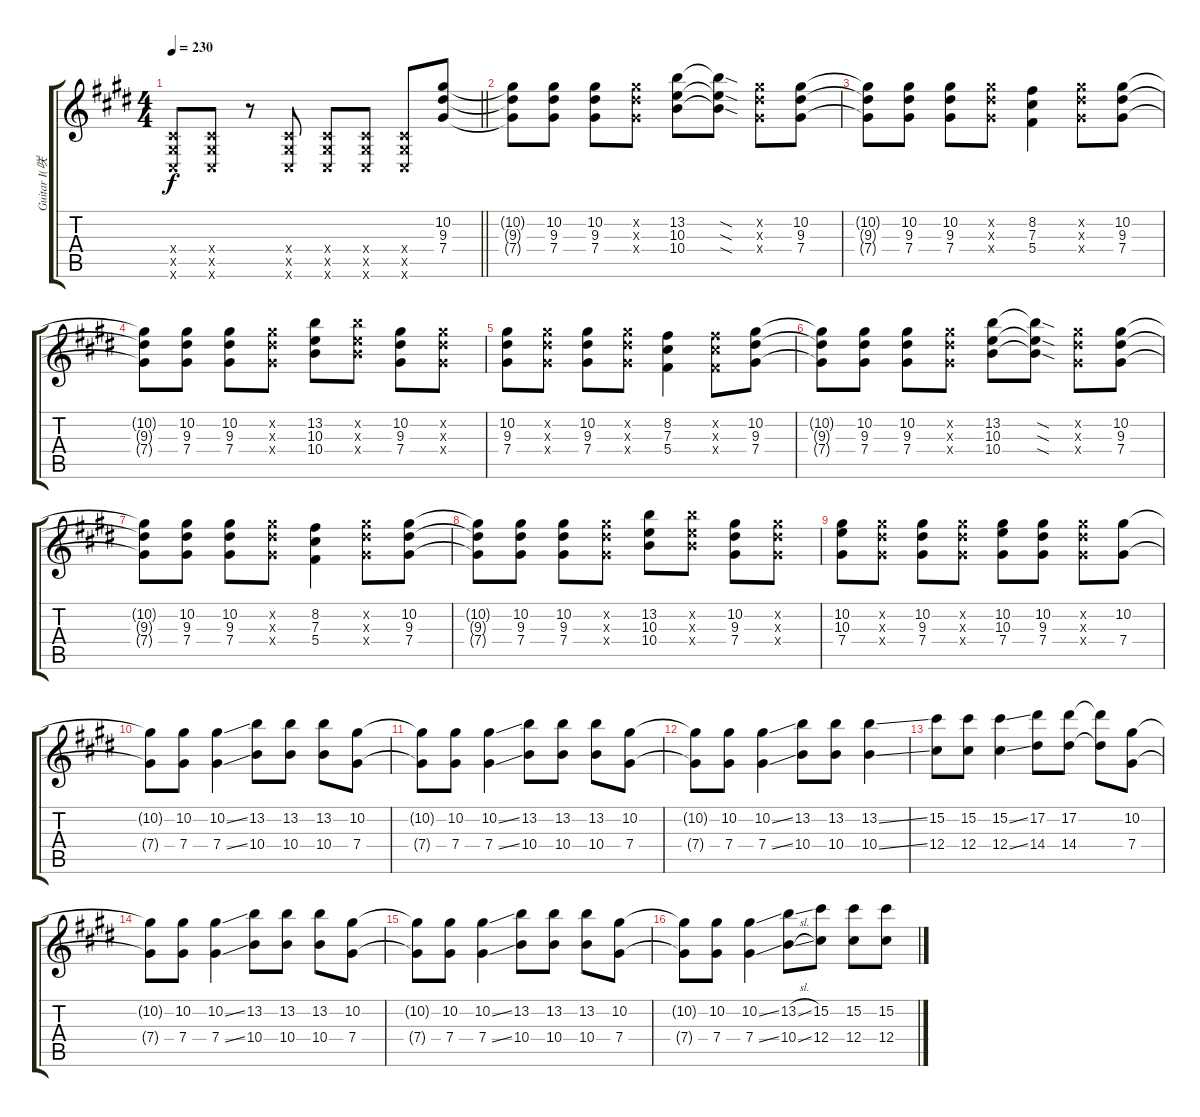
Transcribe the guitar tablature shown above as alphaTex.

\track ("Guitar I(咲人)" "Guitar I(咲") {instrument overdrivenguitar}
\staff {score tabs}
\tuning (Eb4 Bb3 Gb3 Db3 Ab2 Db2) {hide}
\ts (4 4)
\tempo 230
\clef g2
\barLineRight lightlight
\ks e
(0.4{x} 0.5{x} 0.6{x}).8{dy f} (0.4{x} 0.5{x} 0.6{x}).8 r.8 (0.4{x} 0.5{x} 0.6{x}).8 (0.4{x} 0.5{x} 0.6{x}).8 (0.4{x} 0.5{x} 0.6{x}).8 (0.4{x} 0.5{x} 0.6{x}).8 (10.2 9.3 7.4).8 |
(10.2{t} 9.3{t} 7.4{t}).8 (10.2 9.3 7.4).8 (10.2 9.3 7.4).8 (10.2{x} 9.3{x} 7.4{x}).8 (13.2 10.3 10.4).8 (13.2{sod t} 10.3{sod t} 10.4{sod t}).8 (10.2{x} 9.3{x} 7.4{x}).8 (10.2 9.3 7.4).8 |
(10.2{t} 9.3{t} 7.4{t}).8 (10.2 9.3 7.4).8 (10.2 9.3 7.4).8 (10.2{x} 9.3{x} 7.4{x}).8 (8.2 7.3 5.4).4 (10.2{x} 9.3{x} 7.4{x}).8 (10.2 9.3 7.4).8 |
(10.2{t} 9.3{t} 7.4{t}).8 (10.2 9.3 7.4).8 (10.2 9.3 7.4).8 (10.2{x} 9.3{x} 7.4{x}).8 (13.2 10.3 10.4).8 (13.2{x} 10.3{x} 10.4{x}).8 (10.2 9.3 7.4).8 (10.2{x} 9.3{x} 7.4{x}).8 |
(10.2 9.3 7.4).8 (10.2{x} 9.3{x} 7.4{x}).8 (10.2 9.3 7.4).8 (10.2{x} 9.3{x} 7.4{x}).8 (8.2 7.3 5.4).4 (8.2{x} 7.3{x} 5.4{x}).8 (10.2 9.3 7.4).8 |
(10.2{t} 9.3{t} 7.4{t}).8 (10.2 9.3 7.4).8 (10.2 9.3 7.4).8 (10.2{x} 9.3{x} 7.4{x}).8 (13.2 10.3 10.4).8 (13.2{sod t} 10.3{sod t} 10.4{sod t}).8 (10.2{x} 9.3{x} 7.4{x}).8 (10.2 9.3 7.4).8 |
(10.2{t} 9.3{t} 7.4{t}).8 (10.2 9.3 7.4).8 (10.2 9.3 7.4).8 (10.2{x} 9.3{x} 7.4{x}).8 (8.2 7.3 5.4).4 (10.2{x} 9.3{x} 7.4{x}).8 (10.2 9.3 7.4).8 |
(10.2{t} 9.3{t} 7.4{t}).8 (10.2 9.3 7.4).8 (10.2 9.3 7.4).8 (10.2{x} 9.3{x} 7.4{x}).8 (13.2 10.3 10.4).8 (13.2{x} 10.3{x} 10.4{x}).8 (10.2 9.3 7.4).8 (10.2{x} 9.3{x} 7.4{x}).8 |
(10.2 10.3 7.4).8 (10.2{x} 9.3{x} 7.4{x}).8 (10.2 9.3 7.4).8 (10.2{x} 9.3{x} 7.4{x}).8 (10.2 10.3 7.4).8 (10.2 9.3 7.4).8 (10.2{x} 9.3{x} 7.4{x}).8 (10.2 7.4).8 |
(10.2{t} 7.4{t}).8 (10.2 7.4).8 (10.2{ss} 7.4{ss}).4 (13.2 10.4).8 (13.2 10.4).8 (13.2 10.4).8 (10.2 7.4).8 |
(10.2{t} 7.4{t}).8 (10.2 7.4).8 (10.2{ss} 7.4{ss}).4 (13.2 10.4).8 (13.2 10.4).8 (13.2 10.4).8 (10.2 7.4).8 |
(10.2{t} 7.4{t}).8 (10.2 7.4).8 (10.2{ss} 7.4{ss}).4 (13.2 10.4).8 (13.2 10.4).8 (13.2{ss} 10.4{ss}).4 |
(15.2 12.4).8 (15.2 12.4).8 (15.2{ss} 12.4{ss}).4 (17.2 14.4).8 (17.2 14.4).8 (17.2{t} 14.4{t}).8 (10.2 7.4).8 |
(10.2{t} 7.4{t}).8 (10.2 7.4).8 (10.2{ss} 7.4{ss}).4 (13.2 10.4).8 (13.2 10.4).8 (13.2 10.4).8 (10.2 7.4).8 |
(10.2{t} 7.4{t}).8 (10.2 7.4).8 (10.2{ss} 7.4{ss}).4 (13.2 10.4).8 (13.2 10.4).8 (13.2 10.4).8 (10.2 7.4).8 |
(10.2{t} 7.4{t}).8 (10.2 7.4).8 (10.2{ss} 7.4{ss}).4 (13.2{sl} 10.4{sl}).8 (15.2 12.4).8 (15.2 12.4).8 (15.2 12.4).8
